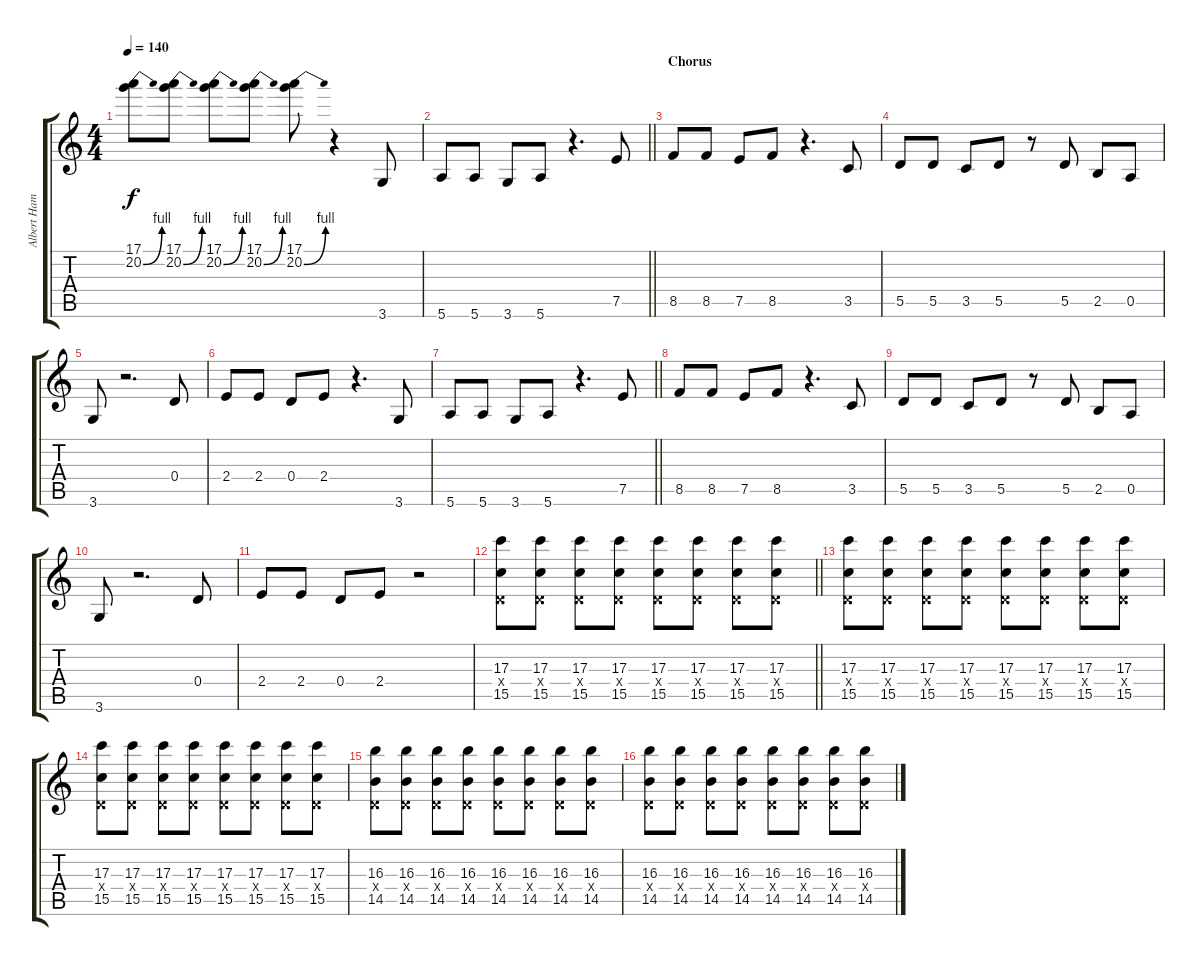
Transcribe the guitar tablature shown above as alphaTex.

\track ("Albert Hammond Jr." "Albert Ham") {instrument overdrivenguitar}
\staff {score tabs}
\tuning (E4 B3 G3 D3 A2 E2) {hide}
\ts (4 4)
\tempo 140
\clef g2
\ks c
(17.1 20.2{be (bend 0 0 60 4)}).8{dy f} (17.1 20.2{be (bend 0 0 60 4)}).8 (17.1 20.2{be (bend 0 0 60 4)}).8 (17.1 20.2{be (bend 0 0 60 4)}).8 (17.1 20.2{be (bend 0 0 60 4)}).8 r.4 3.6.8 |
\barLineRight lightlight
5.6.8 5.6.8 3.6.8 5.6.8 r.4{d} 7.5.8 |
\section ("" "Chorus")
8.5.8 8.5.8 7.5.8 8.5.8 r.4{d} 3.5.8 |
5.5.8 5.5.8 3.5.8 5.5.8 r.8 5.5.8 2.5.8 0.5.8 |
3.6.8 r.2{d} 0.4.8 |
2.4.8 2.4.8 0.4.8 2.4.8 r.4{d} 3.6.8 |
\barLineRight lightlight
5.6.8 5.6.8 3.6.8 5.6.8 r.4{d} 7.5.8 |
8.5.8 8.5.8 7.5.8 8.5.8 r.4{d} 3.5.8 |
5.5.8 5.5.8 3.5.8 5.5.8 r.8 5.5.8 2.5.8 0.5.8 |
3.6.8 r.2{d} 0.4.8 |
2.4.8 2.4.8 0.4.8 2.4.8 r.2 |
\barLineRight lightlight
(17.3 0.4{x} 15.5).8 (17.3 0.4{x} 15.5).8 (17.3 0.4{x} 15.5).8 (17.3 0.4{x} 15.5).8 (17.3 0.4{x} 15.5).8 (17.3 0.4{x} 15.5).8 (17.3 0.4{x} 15.5).8 (17.3 0.4{x} 15.5).8 |
(17.3 0.4{x} 15.5).8 (17.3 0.4{x} 15.5).8 (17.3 0.4{x} 15.5).8 (17.3 0.4{x} 15.5).8 (17.3 0.4{x} 15.5).8 (17.3 0.4{x} 15.5).8 (17.3 0.4{x} 15.5).8 (17.3 0.4{x} 15.5).8 |
(17.3 0.4{x} 15.5).8 (17.3 0.4{x} 15.5).8 (17.3 0.4{x} 15.5).8 (17.3 0.4{x} 15.5).8 (17.3 0.4{x} 15.5).8 (17.3 0.4{x} 15.5).8 (17.3 0.4{x} 15.5).8 (17.3 0.4{x} 15.5).8 |
(16.3 0.4{x} 14.5).8 (16.3 0.4{x} 14.5).8 (16.3 0.4{x} 14.5).8 (16.3 0.4{x} 14.5).8 (16.3 0.4{x} 14.5).8 (16.3 0.4{x} 14.5).8 (16.3 0.4{x} 14.5).8 (16.3 0.4{x} 14.5).8 |
(16.3 0.4{x} 14.5).8 (16.3 0.4{x} 14.5).8 (16.3 0.4{x} 14.5).8 (16.3 0.4{x} 14.5).8 (16.3 0.4{x} 14.5).8 (16.3 0.4{x} 14.5).8 (16.3 0.4{x} 14.5).8 (16.3 0.4{x} 14.5).8
